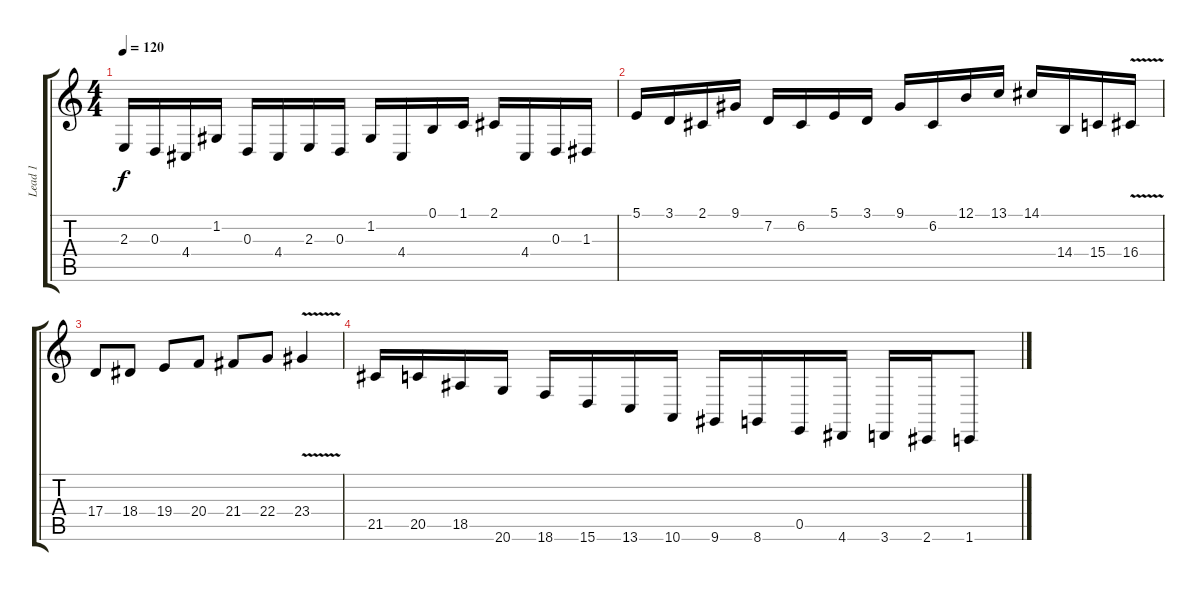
\track ("Lead 1" "Lead 1") {instrument lead2sawtooth}
\staff {score tabs}
\tuning (B3 G3 D3 A2 E2 B1) {hide}
\ts (4 4)
\tempo 120
\clef g2
\ks c
2.3.16{dy f} 0.3.16 4.4.16 1.2.16 0.3.16 4.4.16 2.3.16 0.3.16 1.2.16 4.4.16 0.1.16 1.1.16 2.1.16 4.4.16 0.3.16 1.3.16 |
5.1.16 3.1.16 2.1.16 9.1.16 7.2.16 6.2.16 5.1.16 3.1.16 9.1.16 6.2.16 12.1.16 13.1.16 14.1.16 14.4.16 15.4.16 16.4{v}.16 |
17.4.8 18.4.8 19.4.8 20.4.8 21.4.8 22.4.8 23.4{v}.4 |
21.5.16 20.5.16 18.5.16 20.6.16 18.6.16 15.6.16 13.6.16 10.6.16 9.6.16 8.6.16 0.5.16 4.6.16 3.6.16 2.6.16 1.6.8
